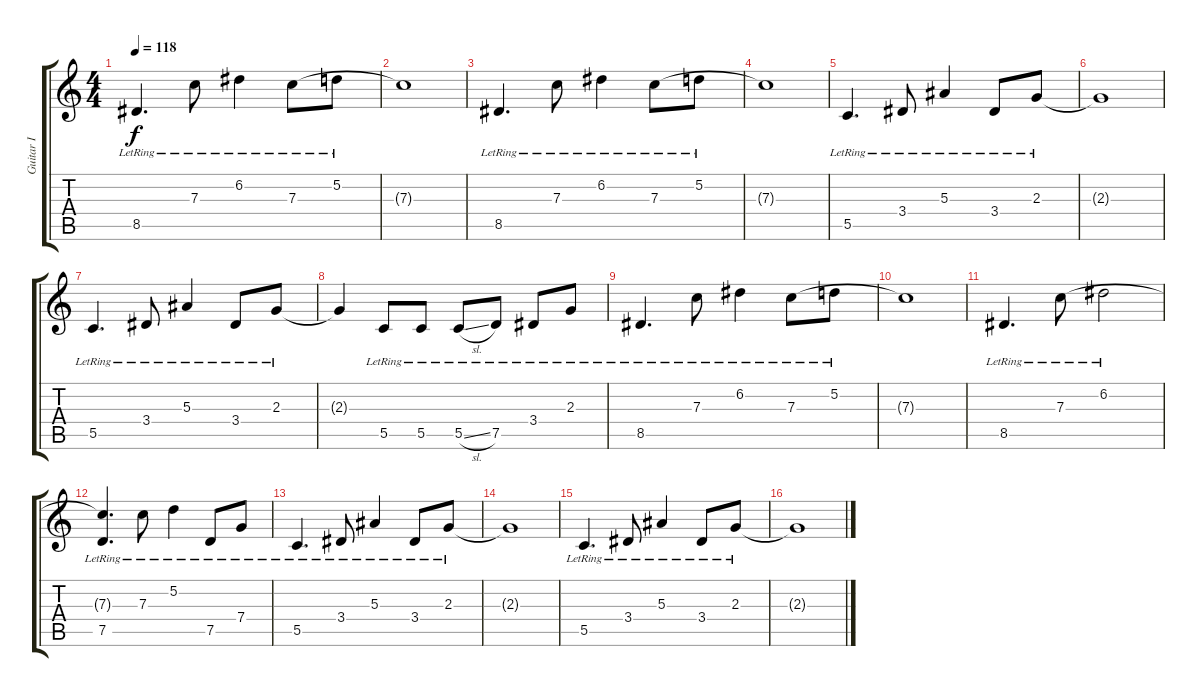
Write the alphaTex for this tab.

\track ("Guitar I" "Guitar I") {instrument electricguitarjazz}
\staff {score tabs}
\tuning (D4 A3 F3 C3 G2 C2) {hide}
\ts (4 4)
\tempo 118
\clef g2
\ks c
8.5{lr}.4{d dy f} 7.3{lr}.8 6.2{lr}.4 7.3{lr}.8 5.2{lr}.8 |
7.3{t}.1 |
8.5{lr}.4{d} 7.3{lr}.8 6.2{lr}.4 7.3{lr}.8 5.2{lr}.8 |
7.3{t}.1 |
5.5{lr}.4{d balance 14 instrument electricguitarclean} 3.4{lr}.8 5.3{lr}.4 3.4{lr}.8 2.3{lr}.8 |
2.3{t}.1 |
5.5{lr}.4{d} 3.4{lr}.8 5.3{lr}.4 3.4{lr}.8 2.3{lr}.8 |
2.3{t}.4 5.5{lr}.8 5.5{lr}.8 5.5{sl lr}.8 7.5{lr}.8 3.4{lr}.8 2.3{lr}.8 |
8.5{lr}.4{d} 7.3{lr}.8 6.2{lr}.4 7.3{lr}.8 5.2{lr}.8 |
7.3{t}.1 |
8.5{lr}.4{d} 7.3{lr}.8 6.2{lr}.2 |
(7.3{t} 7.5{lr}).4{d} 7.3{lr}.8 5.2{lr}.4 7.5{lr}.8 7.4{lr}.8 |
5.5{lr}.4{d} 3.4{lr}.8 5.3{lr}.4 3.4{lr}.8 2.3{lr}.8 |
2.3{t}.1 |
5.5{lr}.4{d balance 14 instrument electricguitarclean} 3.4{lr}.8 5.3{lr}.4 3.4{lr}.8 2.3{lr}.8 |
2.3{t}.1
